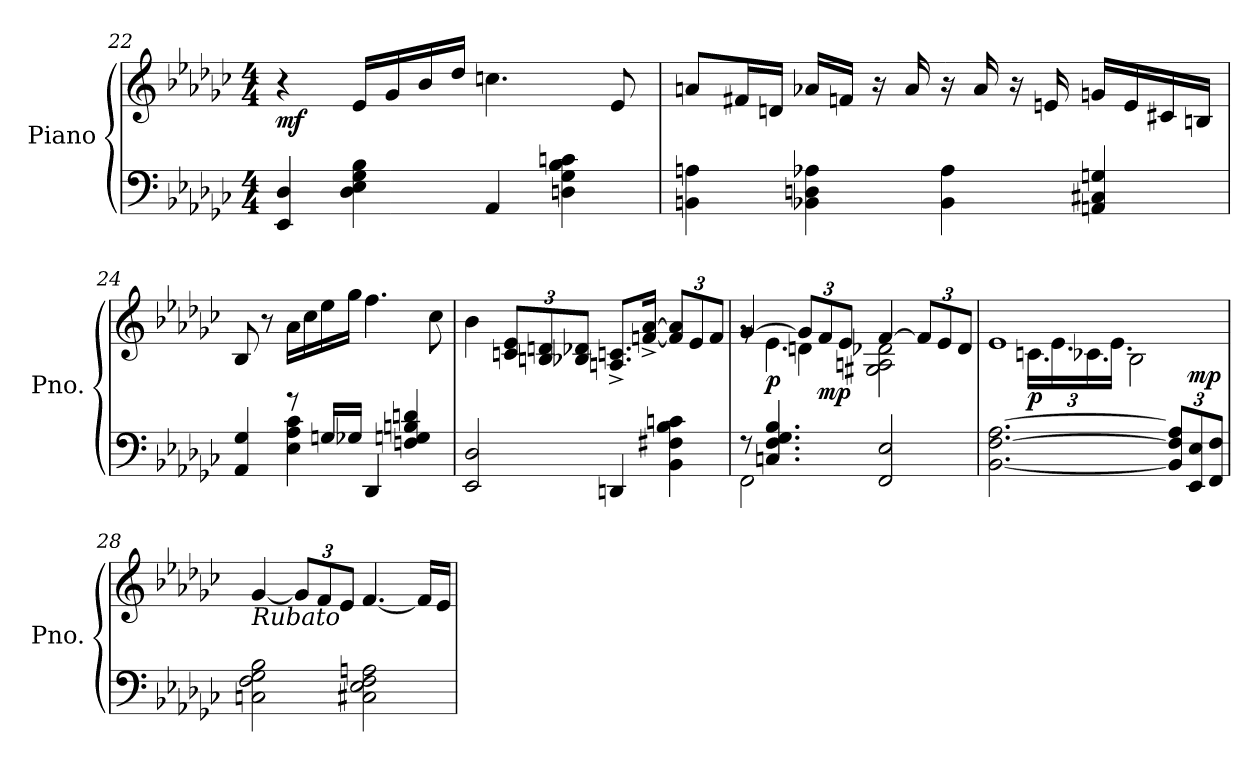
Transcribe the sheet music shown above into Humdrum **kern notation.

**kern	**kern	**dynam
*part1	*part1	*part1
*staff2	*staff1	*staff1/2
*I"Piano	*	*
*I'Pno.	*	*
*clefF4	*clefG2	*
*k[b-e-a-d-g-c-]	*k[b-e-a-d-g-c-]	*
*M4/4	*M4/4	*
=22	=22	=22
!	!	!LO:DY:b
4EE-/ 4D-/	4r	mf
4D-\ 4E-\ 4G-\ 4B-\	16e-/LL	.
.	16g-/	.
.	16b-/	.
.	16dd-/JJ	.
4AA-/	4.ccn\	.
4Dn\ 4G-\ 4B-\ 4cn\	.	.
.	8e-/	.
=23	=23	=23
4BBn\ 4An\	8an/L	.
.	16f#X/L	.
.	16dn/JJ	.
4BB-X\ 4Dn\ 4A-X\	16a-X/LL	.
.	16fn/JJ	.
.	16r	.
.	16a-/	.
4BB-\ 4A-\	16r	.
.	16a-/	.
.	16r	.
.	16en/	.
4AAn/ 4C#X/ 4Gn/	16gn/LL	.
.	16e/	.
.	16c#X/	.
.	16Bn/JJ	.
!!LO:LB:g=z
=24	=24	=24
*^	*	*
4AA-/ 4G-/	4ryy	8B-i/	.
.	.	8r	.
8r	4E-\ 4A-\ 4c-\	16a-\LL	.
.	.	16cc-\	.
16Gn/LL	.	16ee-\	.
16G-X/JJ	.	16gg-\JJ	.
4DD-/	2ryy	4.ff\	.
4Fn/ 4Gn/ 4Bn/ 4dn/	.	.	.
.	.	8cc-\	.
*v	*v	*	*
=25	=25	=25
2EE-/ 2D-/	4b-\	.
*	*Xbrackettup	*
.	12cn/ 12e-/L	.
.	12Bn/ 12dn/	.
.	12B-X/ 12d-X/J	.
4DDn/	8.An/^ 8.cni/^L	.
.	[16fni/^ [16a-/^Jk	.
4BB-\ 4F#X\ 4B-\ 4cn\	12f/] 12a-/]L	.
.	12e-/	.
.	12f/J	.
=26	=26	=26
*^	*^	*
*	*	*	*^	*
8r	2FF\	[4g-/	8rg	4ryy	.
!	!	!	!	!	!LO:DY:b
4.Cn/ 4.F/ 4.G-/ 4.B-/	.	.	4.e-\	.	p
.	.	12g-/L]	.	4dn\	.
!	!	!	!	!	!LO:DY:b
.	.	12f/	.	.	mp
.	.	12e-/J	.	.	.
2FF/ 2E-/	2ryy	[4f/	2G#X\ 2An\ 2d-X\	2ryy	.
.	.	12f/L]	.	.	.
.	.	12e-/	.	.	.
.	.	12d-/J	.	.	.
*v	*v	*	*	*	*
*	*	*v	*v	*
!!LO:LB:g=z
=27	=27	=27	=27
[2.BB-\ [2.F\ [2.A-\	1e-	4ryy	.
!	!	!	!LO:DY:b
.	.	24.cn\LL	p
.	.	24.e-\	.
.	.	24.c-X\	.
.	.	24.e-\JJ	.
.	.	2B-\	.
*Xbrackettup	*	*	*
12BB-/] 12F/] 12A-/]L	.	.	.
!	!	!	!LO:DY:a=2
12EE-/ 12E-/	.	.	mp
12FF/ 12F/J	.	.	.
*	*v	*v	*
=28	=28	=28
!	!LO:TX:b:i:t=Rubato	!
2Cn\ 2F\ 2G-\ 2B-\	[4g-/	.
.	12g-/L]	.
.	12f/	.
.	12e-/J	.
2C#X\ 2E-\ 2F\ 2An\	[4.f/	.
.	16f/LL]	.
.	16e-/JJ	.
=	=	=
*-	*-	*-
